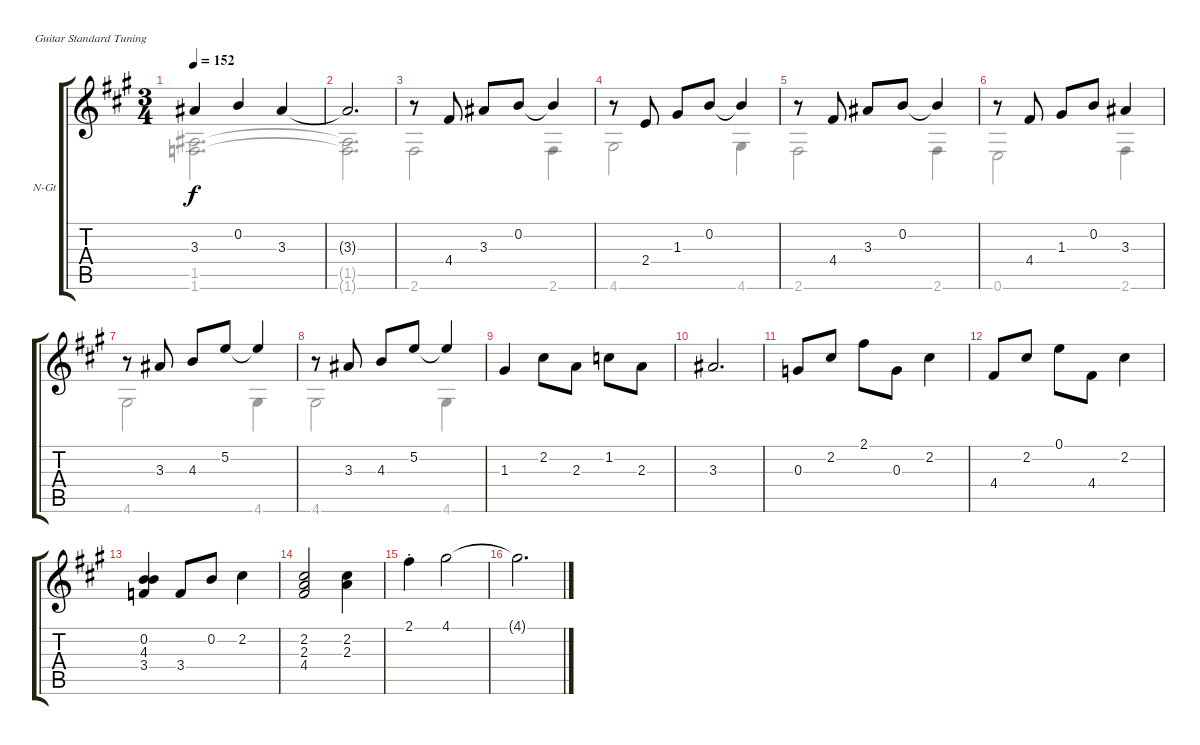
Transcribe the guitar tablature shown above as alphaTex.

\bracketExtendMode groupsimilarinstruments
\firstSystemTrackNameOrientation horizontal
\otherSystemsTrackNameOrientation horizontal
\track ("Guitar 3" "N-Gt") {instrument acousticguitarnylon}
\staff {score tabs}
\tuning (E4 B3 G3 D3 A2 E2)
\voice
\ts (3 4)
\tempo 152
\clef g2
\ks a
3.3.4{dy f} 0.2.4 3.3.4 |
3.3{t}.2{d} |
r.8 4.4.8 3.3.8 0.2.8 0.2{t}.4 |
r.8 2.4.8 1.3.8 0.2.8 0.2{t}.4 |
r.8 4.4.8 3.3.8 0.2.8 0.2{t}.4 |
r.8 4.4.8 1.3.8 0.2.8 3.3.4 |
r.8 3.3.8 4.3.8 5.2.8 5.2{t}.4 |
r.8 3.3.8 4.3.8 5.2.8 5.2{t}.4 |
1.3.4 2.2.8 2.3.8 1.2.8 2.3.8 |
3.3.2{d} |
0.3.8 2.2.8 2.1.8 0.3.8 2.2.4 |
4.4.8 2.2.8 0.1.8 4.4.8 2.2.4 |
(0.2 4.3 3.4).4 3.4.8 0.2.8 2.2.4 |
(2.2 2.3 4.4).2 (2.2 2.3).4 |
2.1{st}.4 4.1.2 |
4.1{t}.2{d}
\voice
\clef g2
\ottava regular
\simile none
\ks a
(1.5 1.6).2{d dy f} |
(1.5{t} 1.6{t}).2{d} |
2.6.2 2.6.4 |
4.6.2 4.6.4 |
2.6.2 2.6.4 |
0.6.2 2.6.4 |
4.6.2 4.6.4 |
4.6.2 4.6.4 |
|
|
|
|
|
|
|
